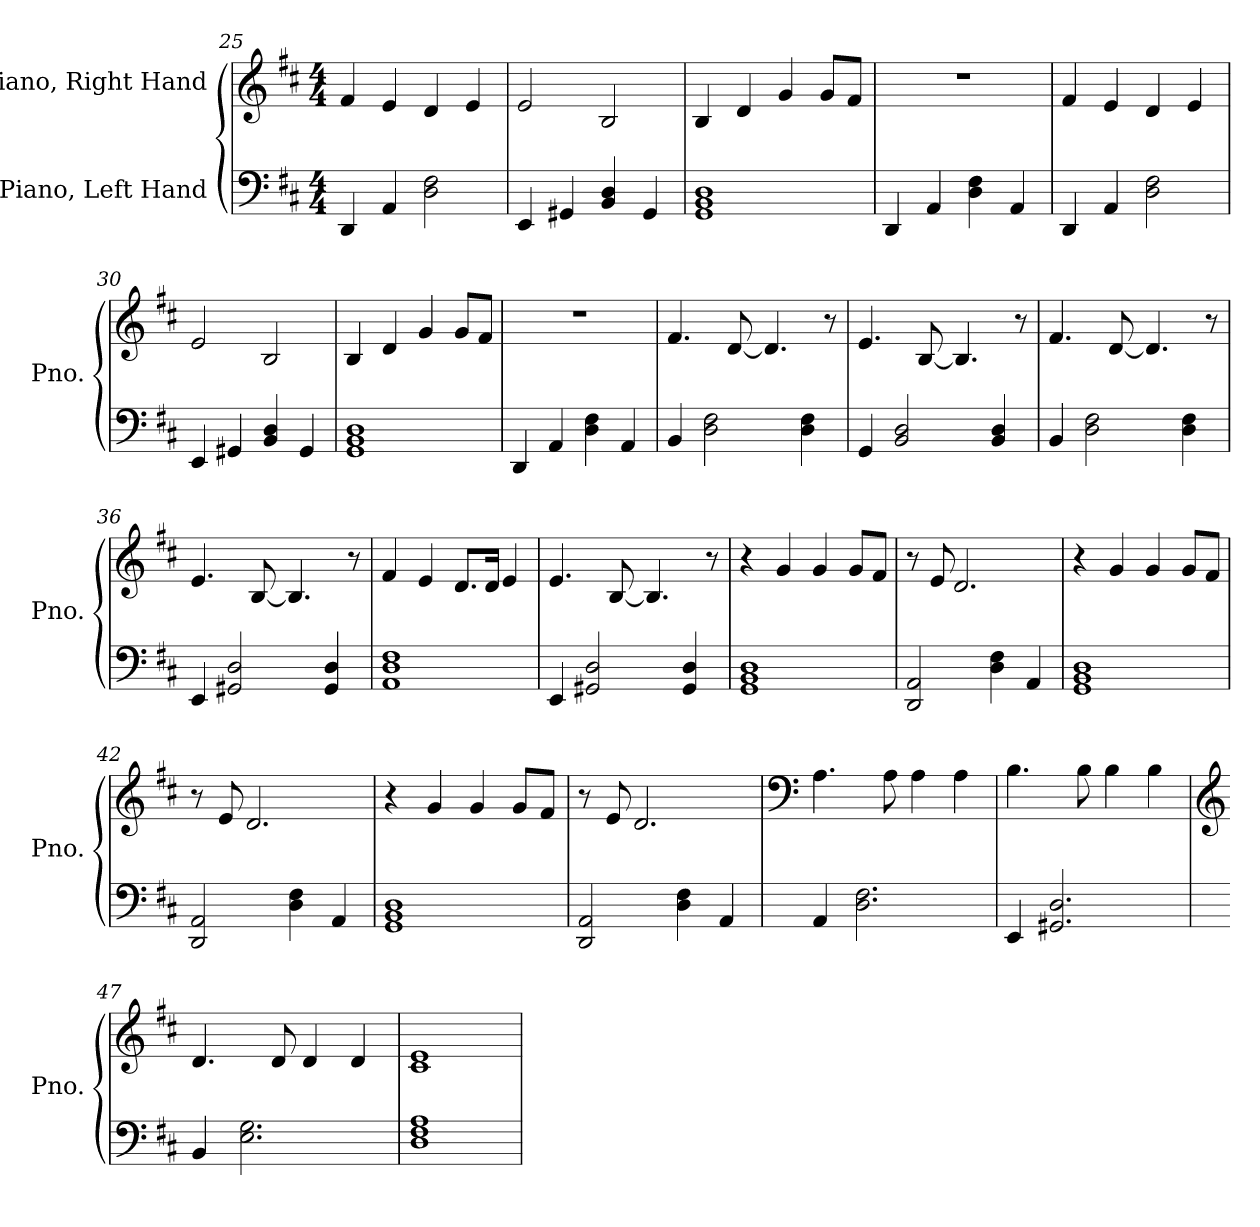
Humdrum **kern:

**kern	**kern
*part2	*part1
*staff2	*staff1
*I"Piano, Left Hand	*I"Piano, Right Hand
*I'Pno.	*I'Pno.
*clefF4	*clefG2
*k[f#c#]	*k[f#c#]
*M4/4	*M4/4
=25	=25
4DD/	4f#/
4AA/	4e/
2D\ 2F#\	4d/
.	4e/
=26	=26
4EE/	2e/
4GG#X/	.
4BB/ 4D/	2B/
4GG#/	.
!!LO:LB:g=z
=27	=27
1GG 1BB 1D	4B/
.	4d/
.	4g/
.	8g/L
.	8f#/J
=28	=28
4DD/	1r
4AA/	.
4D\ 4F#\	.
4AA/	.
=29	=29
4DD/	4f#/
4AA/	4e/
2D\ 2F#\	4d/
.	4e/
=30	=30
4EE/	2e/
4GG#X/	.
4BB/ 4D/	2B/
4GG#/	.
=31	=31
1GG 1BB 1D	4B/
.	4d/
.	4g/
.	8g/L
.	8f#/J
=32	=32
4DD/	1r
4AA/	.
4D\ 4F#\	.
4AA/	.
=33	=33
4BB/	4.f#/
2D\ 2F#\	.
.	[8d/
.	4.d/]
4D\ 4F#\	.
.	8r
!!LO:LB:g=z
=34	=34
4GG/	4.e/
2BB/ 2D/	.
.	[8B/
.	4.B/]
4BB/ 4D/	.
.	8r
=35	=35
4BB/	4.f#/
2D\ 2F#\	.
.	[8d/
.	4.d/]
4D\ 4F#\	.
.	8r
=36	=36
4EE/	4.e/
2GG#X/ 2D/	.
.	[8B/
.	4.B/]
4GG#/ 4D/	.
.	8r
=37	=37
1AA 1D 1F#	4f#/
.	4e/
.	8.d/L
.	16d/Jk
.	4e/
=38	=38
4EE/	4.e/
2GG#X/ 2D/	.
.	[8B/
.	4.B/]
4GG#/ 4D/	.
.	8r
=39	=39
1GG 1BB 1D	4r
.	4g/
.	4g/
.	8g/L
.	8f#/J
!!LO:PB:g=z
=40	=40
2DD/ 2AA/	8r
.	8e/
.	2.d/
4D\ 4F#\	.
4AA/	.
=41	=41
1GG 1BB 1D	4r
.	4g/
.	4g/
.	8g/L
.	8f#/J
=42	=42
2DD/ 2AA/	8r
.	8e/
.	2.d/
4D\ 4F#\	.
4AA/	.
=43	=43
1GG 1BB 1D	4r
.	4g/
.	4g/
.	8g/L
.	8f#/J
=44	=44
2DD/ 2AA/	8r
.	8e/
.	2.d/
4D\ 4F#\	.
4AA/	.
=45	=45
*	*clefF4
4AA/	4.A\
2.D\ 2.F#\	.
.	8A\
.	4A\
.	4A\
=46	=46
4EE/	4.B\
2.GG#X/ 2.D/	.
.	8B\
.	4B\
.	4B\
!!LO:LB:g=z
=47	=47
*	*clefG2
4BB/	4.d/
2.E\ 2.G\	.
.	8d/
.	4d/
.	4d/
=48	=48
1D 1F# 1A	1c# 1e
=	=
*-	*-
